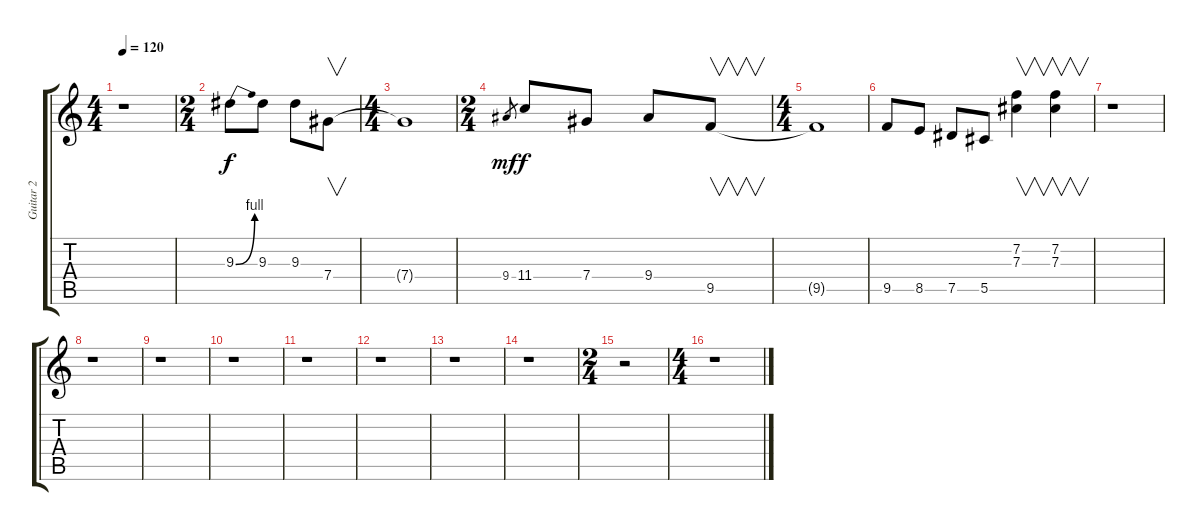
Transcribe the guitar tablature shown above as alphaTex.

\track ("Guitar 2" "Guitar 2") {instrument overdrivenguitar}
\staff {score tabs}
\tuning (Eb4 Bb3 Gb3 Db3 Ab2 Eb2) {hide}
\ts (4 4)
\tempo 120
\clef g2
\ks c
r.1{dy f instrument overdrivenguitar} |
\ts (2 4)
9.3{be (bend 0 0 60 4)}.8 9.3.8 9.3.8 7.4.8{v} |
\ts (4 4)
7.4{t}.1 |
\ts (2 4)
9.4.8{gr dy mf} 11.4.8{dy f} 7.4.8 9.4.8 9.5.8{v} |
\ts (4 4)
9.5{t}.1 |
9.5.8 8.5.8 7.5.8 5.5.8 (7.2 7.3).4{v} (7.2 7.3).4{v} |
r.1 |
r.1 |
r.1 |
r.1 |
r.1 |
r.1 |
r.1 |
r.1 |
\ts (2 4)
r.2 |
\ts (4 4)
r.1
